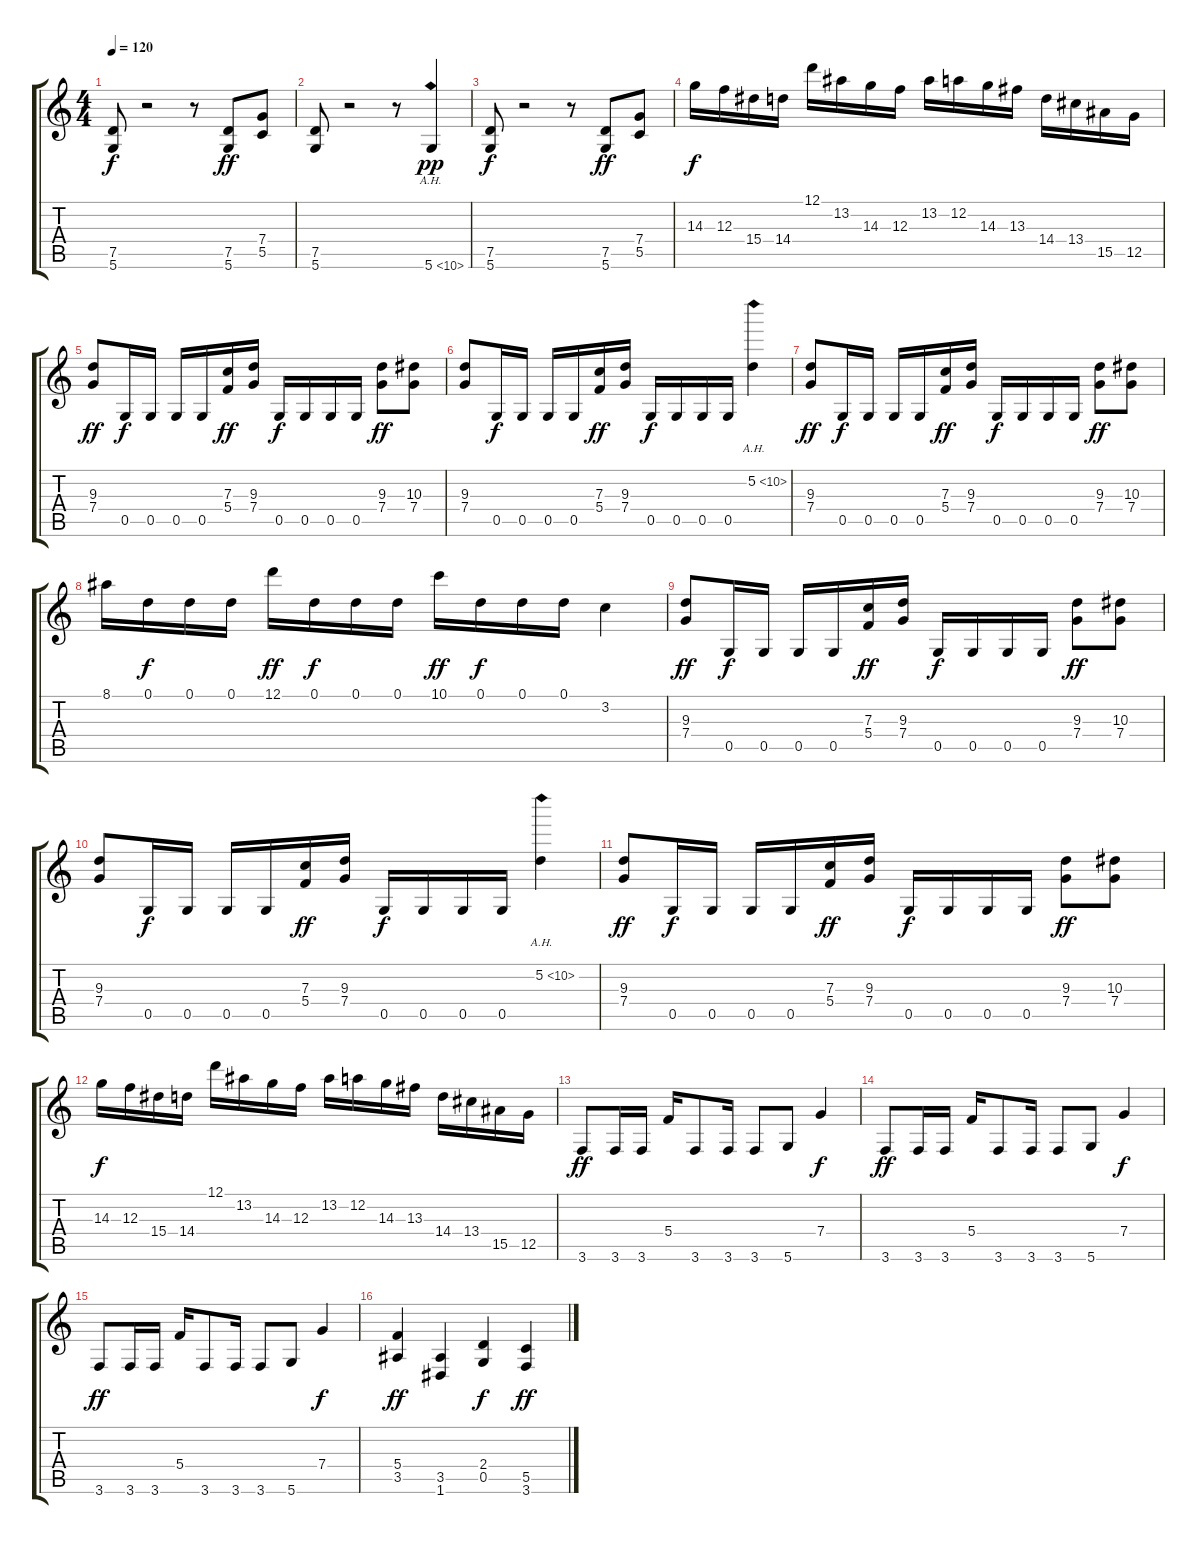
\track "" {instrument overdrivenguitar}
\staff {score tabs}
\tuning (D4 A3 F3 C3 G2 D2) {hide}
\ts (4 4)
\tempo 120
\clef g2
\ks c
(7.5 5.6).8{dy f instrument overdrivenguitar} r.2 r.8 (7.5 5.6).8{dy ff} (7.4 5.5).8 |
(7.5 5.6).8 r.2 r.8 5.6{ah 5}.4{dy pp} |
(7.5 5.6).8{dy f} r.2 r.8 (7.5 5.6).8{dy ff} (7.4 5.5).8 |
14.3.16{dy f} 12.3.16 15.4.16 14.4.16 12.1.16 13.2.16 14.3.16 12.3.16 13.2.16 12.2.16 14.3.16 13.3.16 14.4.16 13.4.16 15.5.16 12.5.16 |
(9.3 7.4).8{dy ff} 0.5.16{dy f} 0.5.16 0.5.16 0.5.16 (7.3 5.4).16{dy ff} (9.3 7.4).16 0.5.16{dy f} 0.5.16 0.5.16 0.5.16 (9.3 7.4).8{dy ff} (10.3 7.4).8 |
(9.3 7.4).8 0.5.16{dy f} 0.5.16 0.5.16 0.5.16 (7.3 5.4).16{dy ff} (9.3 7.4).16 0.5.16{dy f} 0.5.16 0.5.16 0.5.16 5.2{ah 5}.4 |
(9.3 7.4).8{dy ff} 0.5.16{dy f} 0.5.16 0.5.16 0.5.16 (7.3 5.4).16{dy ff} (9.3 7.4).16 0.5.16{dy f} 0.5.16 0.5.16 0.5.16 (9.3 7.4).8{dy ff} (10.3 7.4).8 |
8.1.16 0.1.16{dy f} 0.1.16 0.1.16 12.1.16{dy ff} 0.1.16{dy f} 0.1.16 0.1.16 10.1.16{dy ff} 0.1.16{dy f} 0.1.16 0.1.16 3.2.4 |
(9.3 7.4).8{dy ff} 0.5.16{dy f} 0.5.16 0.5.16 0.5.16 (7.3 5.4).16{dy ff} (9.3 7.4).16 0.5.16{dy f} 0.5.16 0.5.16 0.5.16 (9.3 7.4).8{dy ff} (10.3 7.4).8 |
(9.3 7.4).8 0.5.16{dy f} 0.5.16 0.5.16 0.5.16 (7.3 5.4).16{dy ff} (9.3 7.4).16 0.5.16{dy f} 0.5.16 0.5.16 0.5.16 5.2{ah 5}.4 |
(9.3 7.4).8{dy ff} 0.5.16{dy f} 0.5.16 0.5.16 0.5.16 (7.3 5.4).16{dy ff} (9.3 7.4).16 0.5.16{dy f} 0.5.16 0.5.16 0.5.16 (9.3 7.4).8{dy ff} (10.3 7.4).8 |
14.3.16{dy f} 12.3.16 15.4.16 14.4.16 12.1.16 13.2.16 14.3.16 12.3.16 13.2.16 12.2.16 14.3.16 13.3.16 14.4.16 13.4.16 15.5.16 12.5.16 |
3.6.8{dy ff} 3.6.16 3.6.16 5.4.16 3.6.8 3.6.16 3.6.8 5.6.8 7.4.4{dy f} |
3.6.8{dy ff} 3.6.16 3.6.16 5.4.16 3.6.8 3.6.16 3.6.8 5.6.8 7.4.4{dy f} |
3.6.8{dy ff} 3.6.16 3.6.16 5.4.16 3.6.8 3.6.16 3.6.8 5.6.8 7.4.4{dy f} |
(5.4 3.5).4{dy ff} (3.5 1.6).4 (2.4 0.5).4{dy f} (5.5 3.6).4{dy ff}
